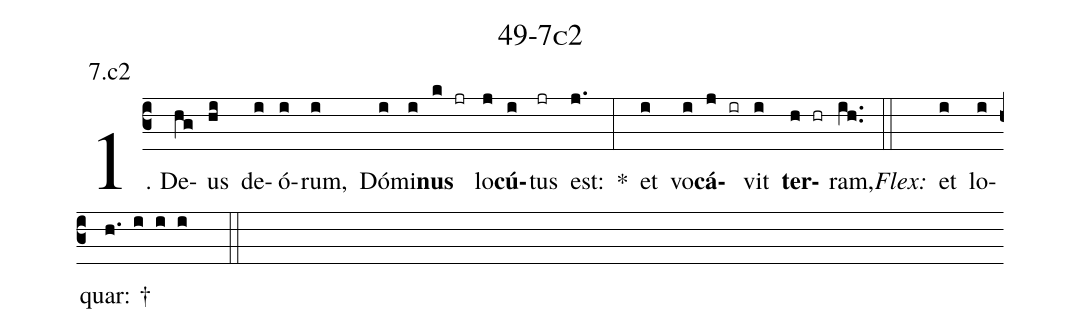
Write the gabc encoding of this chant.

name: 49-7c2;
annotation: 7.c2;
%%
(c3)1. De(hg)us(hi) de(i)ó(i)rum,(i) Dó(i)mi(i)<b>nus</b>(k jr) lo(j)<b>cú</b>(i)tus(jr) est:(j.) *(:) et(i) vo(i)<b>cá</b>(j ir)vit(i) <b>ter</b>(h hr)ram,(ih..) (::)
<i>Flex:</i>()  et(i) lo(i)quar: †(h. i i i  ::)
